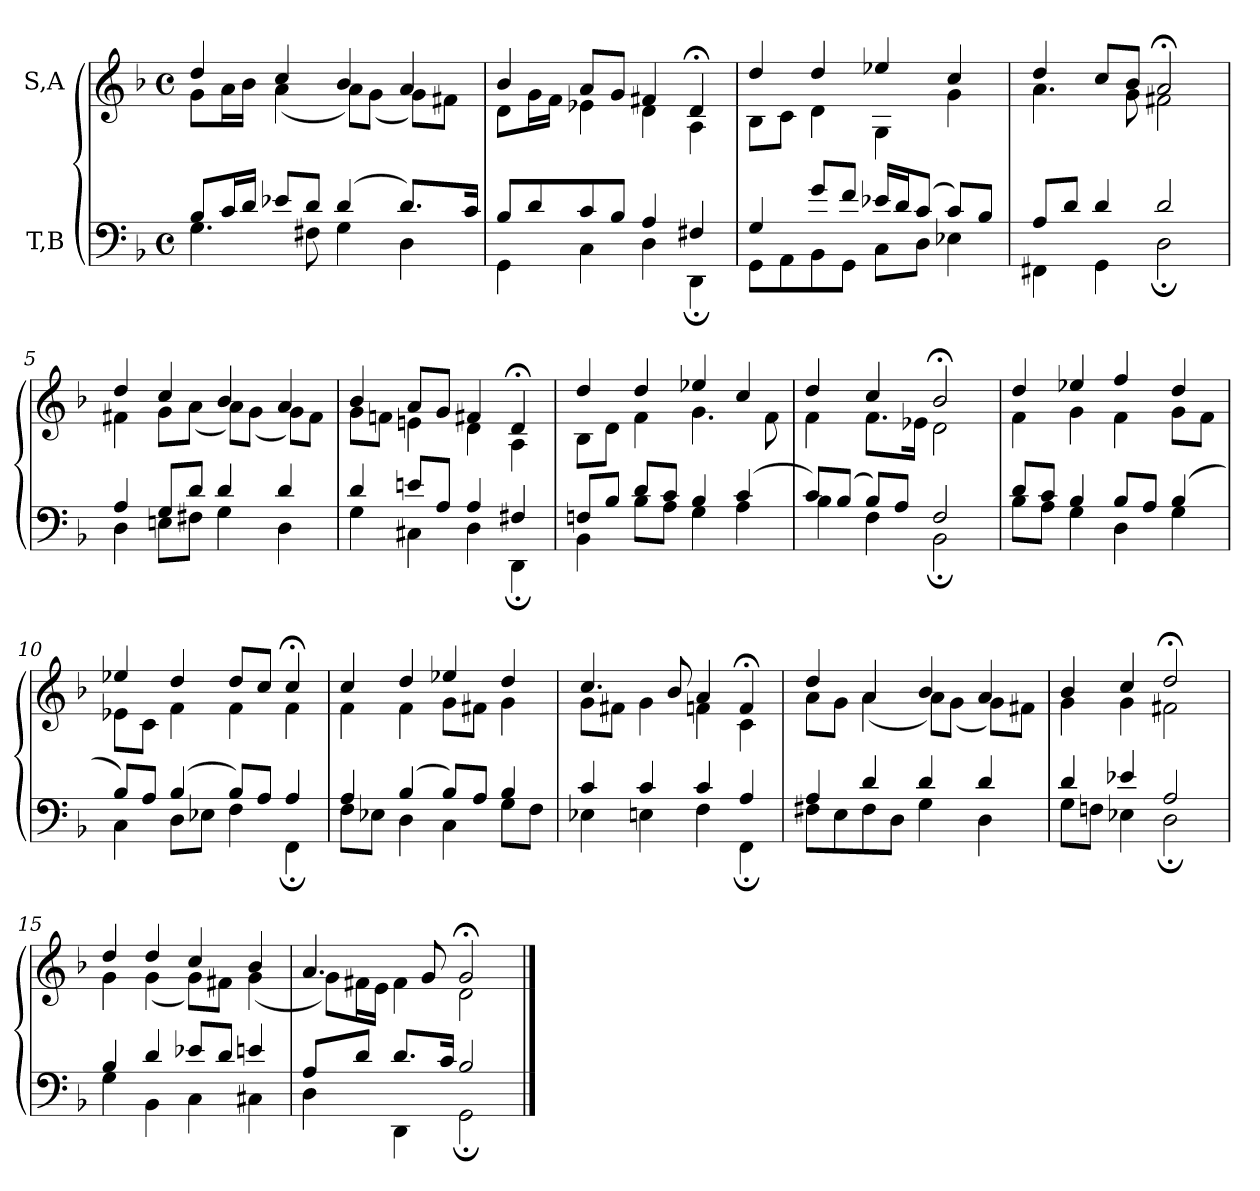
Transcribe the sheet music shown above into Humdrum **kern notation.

**kern	**kern
*part2	*part1
*staff2	*staff1
*I"T,B	*I"S,A
*clefF4	*clefG2
*k[b-]	*k[b-]
*M4/4	*M4/4
*met(c)	*met(c)
=1	=1
*^	*^
8B-L	4.G	4dd	8gL
16cL	.	.	16aL
16dJJ	.	.	16b-JJ
8e-XL	.	4cc	(<4a
8dJ	8F#X	.	.
(>4d	4G	4b-	8aL)
.	.	.	(<8gJ
8.dL)	4D	4a	8gL)
.	.	.	8f#XJ
16cJk	.	.	.
=2	=2	=2	=2
8B-L	4GG	4b-	8dL
8d	.	.	16gL
.	.	.	16fJJ
8c	4C	8aL	4e-X
8B-J	.	8gJ	.
4A	4D	4f#X	4d
4F#X	4DD;	4d;<	4A
=3	=3	=3	=3
4G	8GGL	4dd	8B-L
.	8AA	.	8cJ
8gL	8BB-	4dd	4d
8fJ	8GGJ	.	.
16e-XLL	8CL	4ee-X	4G
16dJ	.	.	.
(>8cJ	8DJ	.	.
8cL)	4E-X	4cc	4g
8B-J	.	.	.
=4	=4	=4	=4
8AL	4FF#X	4dd	4.a
8dJ	.	.	.
4d	4GG	8ccL	.
.	.	8b-J	8g
2d	2D;	2a;<	2f#X
=5	=5	=5	=5
4A	4D	4dd	4f#X
8GL	8EnL	4cc	8gL
8dJ	8F#XJ	.	(<8aJ
4d	4G	4b-	8aL)
.	.	.	(<8gJ
4d	4D	4a	8gL)
.	.	.	8f#J
=6	=6	=6	=6
4d	4G	4b-	8gL
.	.	.	8fnJ
8enL	4C#X	8aL	4en
8AJ	.	8gJ	.
4A	4D	4f#X	4d
4F#X	4DD;	4d;<	4A
=7	=7	=7	=7
8FnL	4BB-	4dd	8B-L
8B-J	.	.	8dJ
8dL	8B-L	4dd	4f
8cJ	8AJ	.	.
4B-	4G	4ee-X	4.g
(>4c	4A	4cc	.
.	.	.	8f
=8	=8	=8	=8
8cL)	4B-	4dd	4f
(>8B-J	.	.	.
8B-L)	4F	4cc	8.fL
8AJ	.	.	.
.	.	.	16e-XJk
2F	2BB-;	2b-;<	2d
=9	=9	=9	=9
8dL	8B-L	4dd	4f
8cJ	8AJ	.	.
4B-	4G	4ee-X	4g
8B-L	4D	4ff	4f
8AJ	.	.	.
(>4B-	4G	4dd	8gL
.	.	.	8fJ
=10	=10	=10	=10
8B-L)	4C	4ee-X	8e-XL
8AJ	.	.	8cJ
(>4B-	8DL	4dd	4f
.	8E-XJ	.	.
8B-L)	4F	8ddL	4f
8AJ	.	8ccJ	.
4A	4FF;	4cc;<	4f
=11	=11	=11	=11
4A	8FL	4cc	4f
.	8E-XJ	.	.
(>4B-	4D	4dd	4f
8B-L)	4C	4ee-X	8gL
8AJ	.	.	8f#XJ
4B-	8GL	4dd	4g
.	8FJ	.	.
=12	=12	=12	=12
4c	4E-X	4.cc	8gL
.	.	.	8f#XJ
4c	4En	.	4g
.	.	8b-	.
4c	4F	4a	4fn
4A	4FF;	4f;<	4c
=13	=13	=13	=13
4A	8F#XL	4dd	8aL
.	8E	.	8gJ
4d	8F#	4a	(<4a
.	8DJ	.	.
4d	4G	4b-	8aL)
.	.	.	(<8gJ
4d	4D	4a	8gL)
.	.	.	8f#XJ
=14	=14	=14	=14
4d	8GL	4b-	4g
.	8FnJ	.	.
4e-X	4E-X	4cc	4g
2A	2D;	2dd;<	2f#X
=15	=15	=15	=15
4B-	4G	4dd	4g
4d	4BB-	4dd	(<4g
8e-XL	4C	4cc	8gL)
8dJ	.	.	8f#XJ
4en	4C#X	4b-	(<4g
=16	=16	=16	=16
8AL	4D	4.a	8gL)
8dJ	.	.	16f#XL
.	.	.	16eJJ
8.dL	4DD	.	4f#
.	.	8g	.
16cJk	.	.	.
2B-	2GG;	2g;<	2d
*v	*v	*	*
*	*v	*v
==	==
*-	*-
